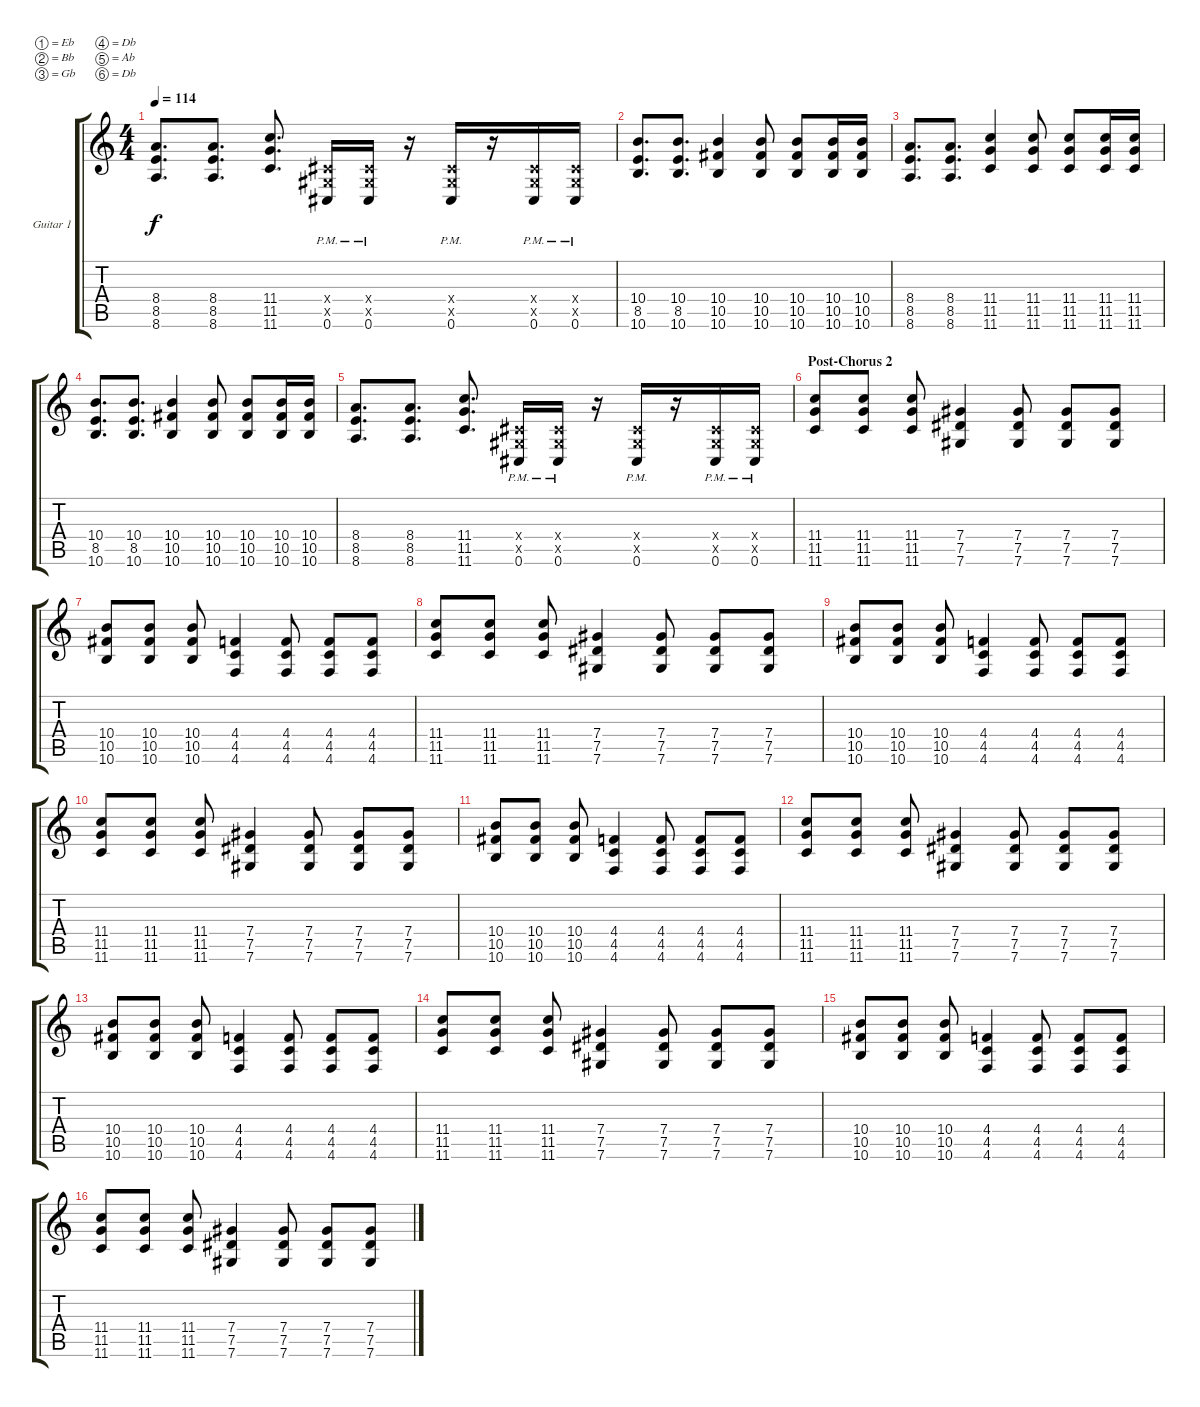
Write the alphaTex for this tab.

\bracketExtendMode groupsimilarinstruments
\firstSystemTrackNameOrientation horizontal
\otherSystemsTrackNameOrientation horizontal
\track ("Guitar 1" "Guitar 1") {instrument overdrivenguitar}
\staff {score tabs}
\tuning (Eb4 Bb3 Gb3 Db3 Ab2 Db2)
\ts (4 4)
\tempo 114
\clef g2
\ks c
(8.4 8.5 8.6).8{d dy f} (8.4 8.5 8.6).8{d} (11.4 11.5 11.6).8{d} (0.4{x} 0.5{x} 0.6{pm}).16 (0.4{x} 0.5{x} 0.6{pm}).16 r.16 (0.4{x} 0.5{x} 0.6{pm}).16 r.16 (0.4{x} 0.5{x} 0.6{pm}).16 (0.4{x} 0.5{x} 0.6{pm}).16 |
(10.4 8.5 10.6).8{d} (10.4 8.5 10.6).8{d} (10.4 10.5 10.6).4 (10.4 10.5 10.6).8 (10.4 10.5 10.6).8 (10.4 10.5 10.6).16 (10.4 10.5 10.6).16 |
(8.4 8.5 8.6).8{d} (8.4 8.5 8.6).8{d} (11.4 11.5 11.6).4 (11.4 11.5 11.6).8 (11.4 11.5 11.6).8 (11.4 11.5 11.6).16 (11.4 11.5 11.6).16 |
(10.4 8.5 10.6).8{d} (10.4 8.5 10.6).8{d} (10.4 10.5 10.6).4 (10.4 10.5 10.6).8 (10.4 10.5 10.6).8 (10.4 10.5 10.6).16 (10.4 10.5 10.6).16 |
(8.4 8.5 8.6).8{d} (8.4 8.5 8.6).8{d} (11.4 11.5 11.6).8{d} (0.4{x} 0.5{x} 0.6{pm}).16 (0.4{x} 0.5{x} 0.6{pm}).16 r.16 (0.4{x} 0.5{x} 0.6{pm}).16 r.16 (0.4{x} 0.5{x} 0.6{pm}).16 (0.4{x} 0.5{x} 0.6{pm}).16 |
\section ("" "Post-Chorus 2")
(11.4 11.5 11.6).8 (11.4 11.5 11.6).8 (11.4 11.5 11.6).8 (7.4 7.5 7.6).4 (7.4 7.5 7.6).8 (7.4 7.5 7.6).8 (7.4 7.5 7.6).8 |
(10.4 10.5 10.6).8 (10.4 10.5 10.6).8 (10.4 10.5 10.6).8 (4.4 4.5 4.6).4 (4.4 4.5 4.6).8 (4.4 4.5 4.6).8 (4.4 4.5 4.6).8 |
(11.4 11.5 11.6).8 (11.4 11.5 11.6).8 (11.4 11.5 11.6).8 (7.4 7.5 7.6).4 (7.4 7.5 7.6).8 (7.4 7.5 7.6).8 (7.4 7.5 7.6).8 |
(10.4 10.5 10.6).8 (10.4 10.5 10.6).8 (10.4 10.5 10.6).8 (4.4 4.5 4.6).4 (4.4 4.5 4.6).8 (4.4 4.5 4.6).8 (4.4 4.5 4.6).8 |
(11.4 11.5 11.6).8 (11.4 11.5 11.6).8 (11.4 11.5 11.6).8 (7.4 7.5 7.6).4 (7.4 7.5 7.6).8 (7.4 7.5 7.6).8 (7.4 7.5 7.6).8 |
(10.4 10.5 10.6).8 (10.4 10.5 10.6).8 (10.4 10.5 10.6).8 (4.4 4.5 4.6).4 (4.4 4.5 4.6).8 (4.4 4.5 4.6).8 (4.4 4.5 4.6).8 |
(11.4 11.5 11.6).8 (11.4 11.5 11.6).8 (11.4 11.5 11.6).8 (7.4 7.5 7.6).4 (7.4 7.5 7.6).8 (7.4 7.5 7.6).8 (7.4 7.5 7.6).8 |
(10.4 10.5 10.6).8 (10.4 10.5 10.6).8 (10.4 10.5 10.6).8 (4.4 4.5 4.6).4 (4.4 4.5 4.6).8 (4.4 4.5 4.6).8 (4.4 4.5 4.6).8 |
(11.4 11.5 11.6).8 (11.4 11.5 11.6).8 (11.4 11.5 11.6).8 (7.4 7.5 7.6).4 (7.4 7.5 7.6).8 (7.4 7.5 7.6).8 (7.4 7.5 7.6).8 |
(10.4 10.5 10.6).8 (10.4 10.5 10.6).8 (10.4 10.5 10.6).8 (4.4 4.5 4.6).4 (4.4 4.5 4.6).8 (4.4 4.5 4.6).8 (4.4 4.5 4.6).8 |
(11.4 11.5 11.6).8 (11.4 11.5 11.6).8 (11.4 11.5 11.6).8 (7.4 7.5 7.6).4 (7.4 7.5 7.6).8 (7.4 7.5 7.6).8 (7.4 7.5 7.6).8
